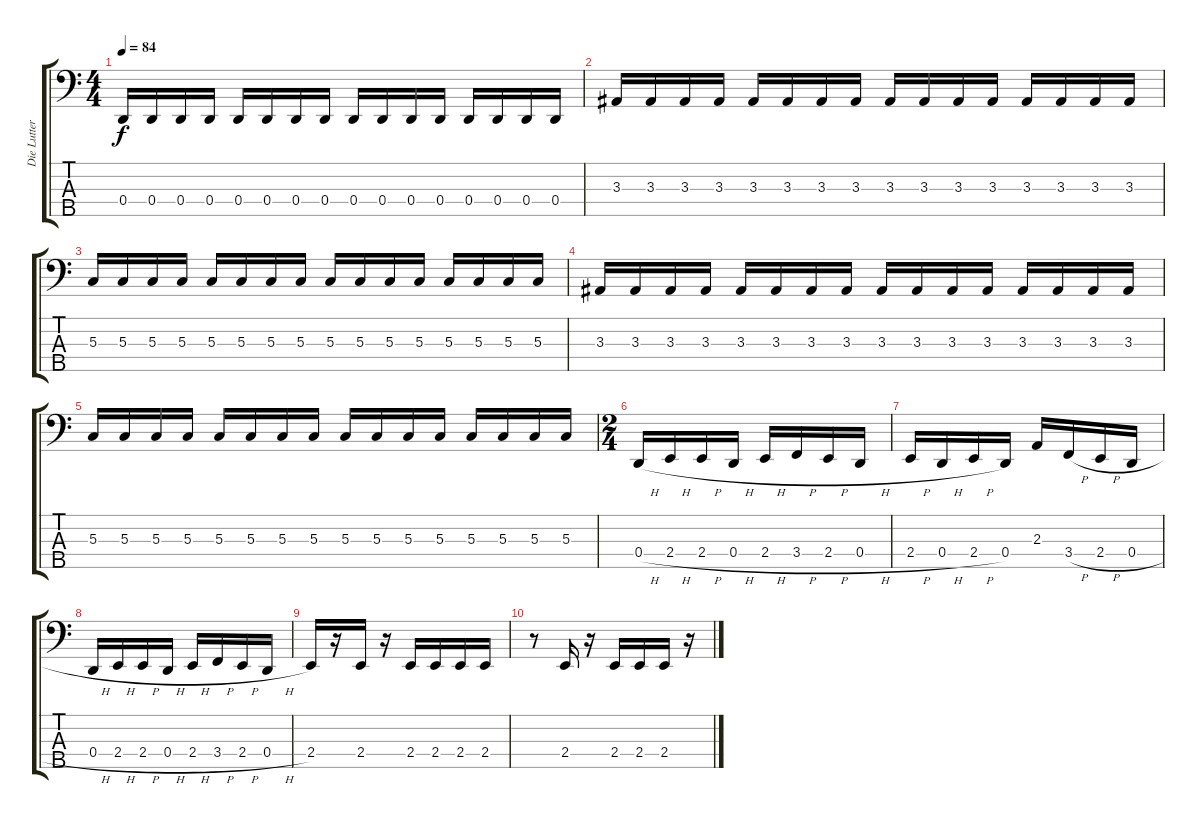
\track ("Die Lutter" "Die Lutter") {instrument electricbasspick}
\staff {score tabs}
\tuning (F2 C2 G1 D1 A0) {hide}
\ts (4 4)
\tempo 84
\clef f4
\ks c
0.4.16{dy f} 0.4.16 0.4.16 0.4.16 0.4.16 0.4.16 0.4.16 0.4.16 0.4.16 0.4.16 0.4.16 0.4.16 0.4.16 0.4.16 0.4.16 0.4.16 |
3.3.16 3.3.16 3.3.16 3.3.16 3.3.16 3.3.16 3.3.16 3.3.16 3.3.16 3.3.16 3.3.16 3.3.16 3.3.16 3.3.16 3.3.16 3.3.16 |
5.3.16 5.3.16 5.3.16 5.3.16 5.3.16 5.3.16 5.3.16 5.3.16 5.3.16 5.3.16 5.3.16 5.3.16 5.3.16 5.3.16 5.3.16 5.3.16 |
3.3.16 3.3.16 3.3.16 3.3.16 3.3.16 3.3.16 3.3.16 3.3.16 3.3.16 3.3.16 3.3.16 3.3.16 3.3.16 3.3.16 3.3.16 3.3.16 |
5.3.16 5.3.16 5.3.16 5.3.16 5.3.16 5.3.16 5.3.16 5.3.16 5.3.16 5.3.16 5.3.16 5.3.16 5.3.16 5.3.16 5.3.16 5.3.16 |
\ts (2 4)
0.4{h}.16 2.4{h}.16 2.4{h}.16 0.4{h}.16 2.4{h}.16 3.4{h}.16 2.4{h}.16 0.4{h}.16 |
2.4{h}.16 0.4{h}.16 2.4{h}.16 0.4.16 2.3.16 3.4{h}.16 2.4{h}.16 0.4{h}.16 |
0.4{h}.16 2.4{h}.16 2.4{h}.16 0.4{h}.16 2.4{h}.16 3.4{h}.16 2.4{h}.16 0.4{h}.16 |
2.4.16 r.16 2.4.16 r.16 2.4.16 2.4.16 2.4.16 2.4.16 |
r.8 2.4.16 r.16 2.4.16 2.4.16 2.4.16 r.16
